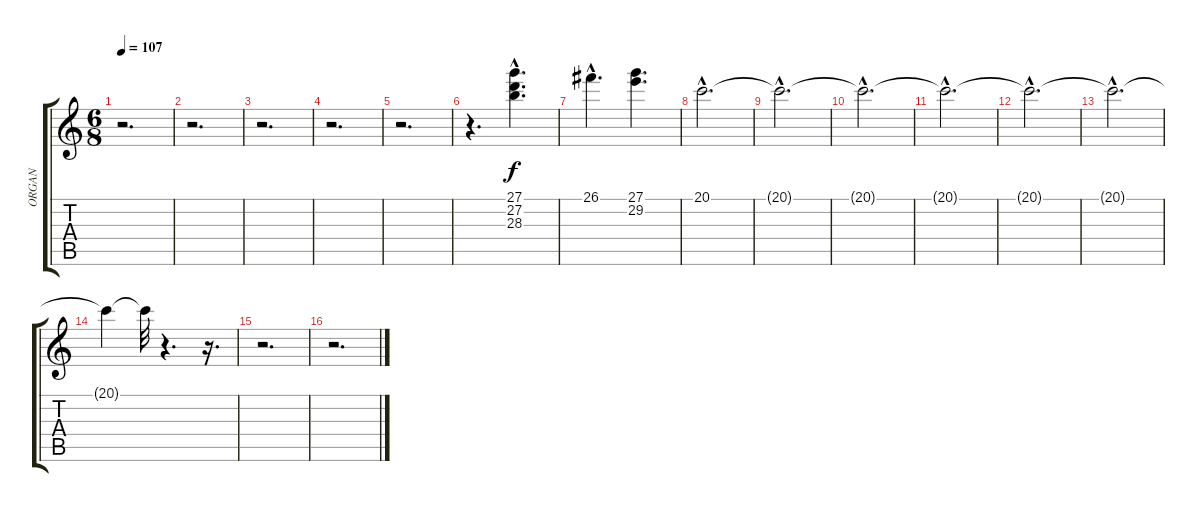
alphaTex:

\track ("ORGAN" "ORGAN") {instrument rockorgan}
\staff {score tabs}
\tuning (E4 B3 G3 D3 A2 E2) {hide}
\ts (6 8)
\tempo 107
\clef g2
\ks c
r.2{d dy f} |
r.2{d} |
r.2{d} |
r.2{d} |
r.2{d} |
r.4{d} (27.1{hac} 27.2{hac} 28.3).4{d volume 16} |
26.1{hac}.4{d} (27.1 29.2).4{d} |
20.1{hac}.2{d} |
20.1{hac t}.2{d} |
20.1{hac t}.2{d} |
20.1{hac t}.2{d} |
20.1{hac t}.2{d} |
20.1{hac t}.2{d} |
20.1{t}.4 20.1{t}.32 r.4{d} r.16{d} |
r.2{d} |
r.2{d}
